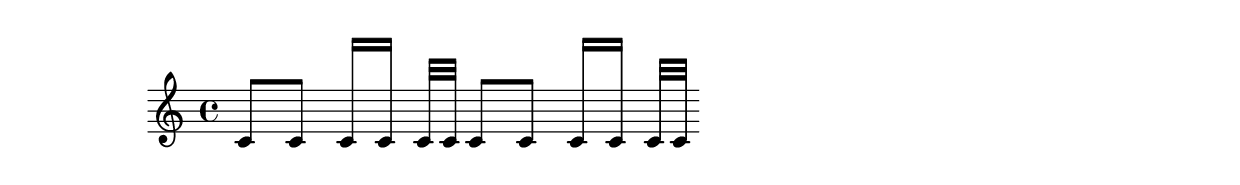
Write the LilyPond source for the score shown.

\version "2.14.0"

\header {
  texidoc = "Sublist of grob property lists may be also tuned.  In the
next example, the @code{beamed-lengths} property of the @code{Stem}
grob is tweaked."
}

\relative c' {
  \override Stem #'details #'beamed-lengths = #'(6 10 8)
  c8[ c] c16[ c] c32[ c]
  \revert Stem #'details
  c8[ c] c16[ c] c32[ c]
}
